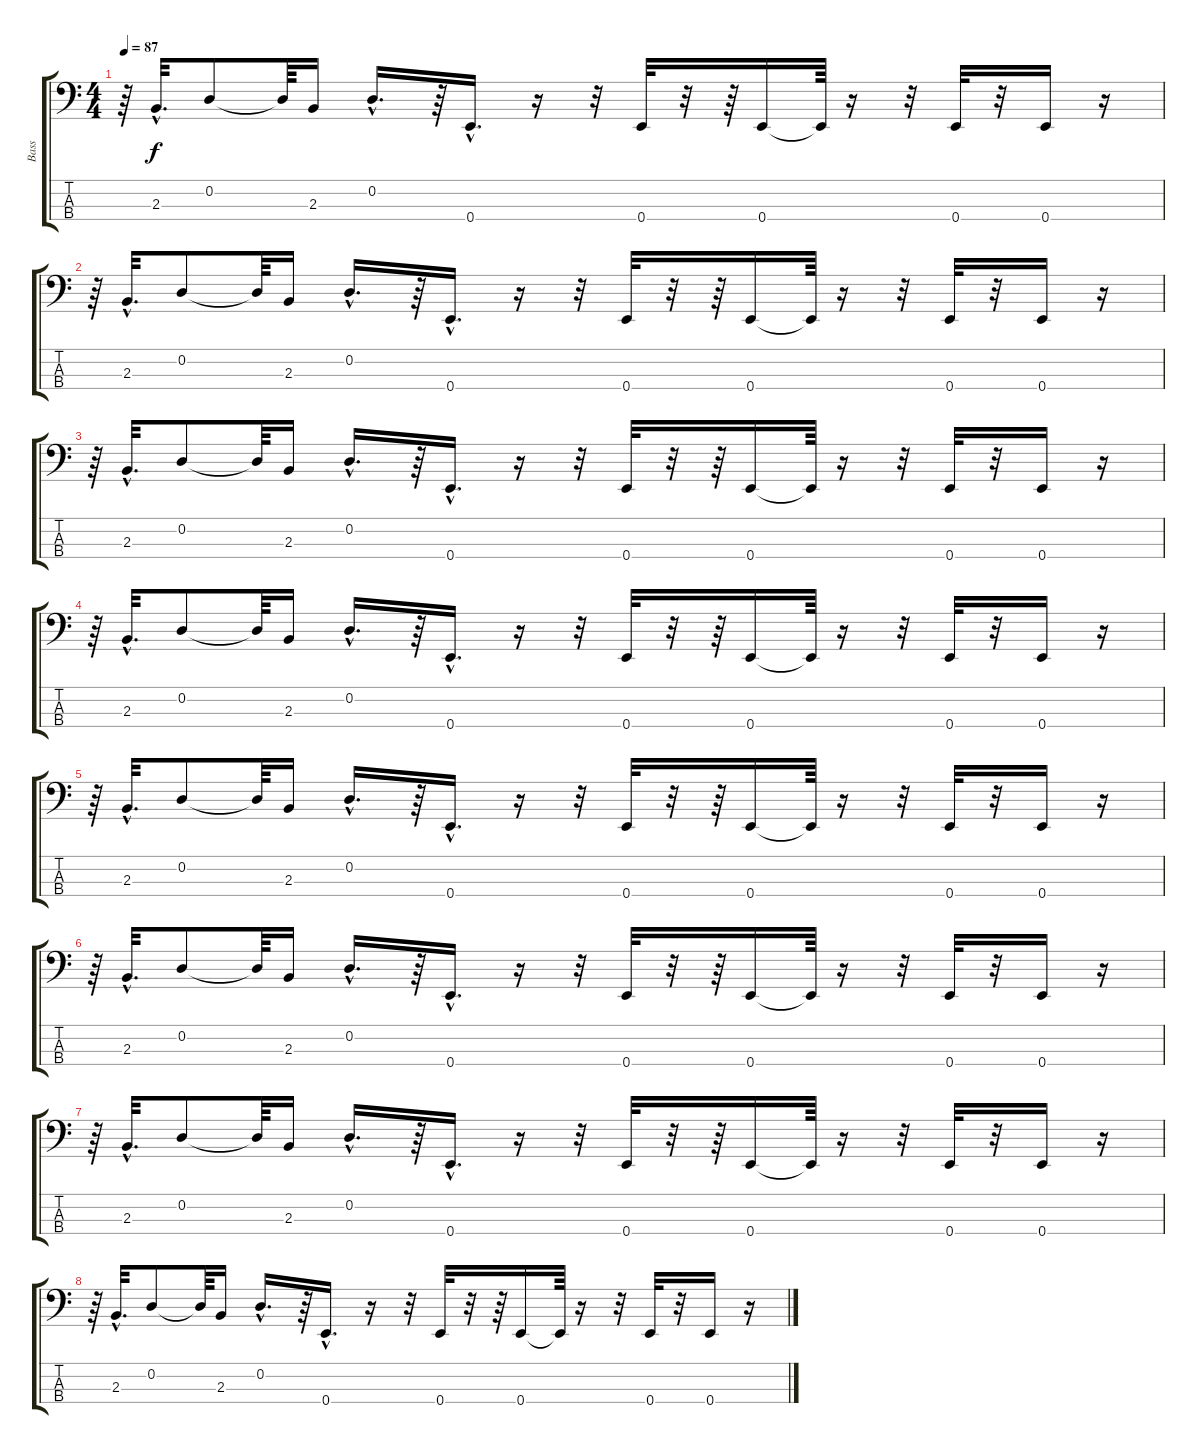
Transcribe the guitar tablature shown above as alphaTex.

\track ("Bass" "Bass") {instrument electricbassfinger}
\staff {score tabs}
\tuning (G2 D2 A1 E1) {hide}
\ts (4 4)
\tempo 87
\clef f4
\ks c
r.64{dy f} 2.3{hac}.32{d} 0.2.8 0.2{t}.64 2.3.16 0.2{hac}.16{d} r.64 0.4{hac}.16{d} r.16 r.32 0.4.32 r.32 r.64 0.4.16 0.4{t}.64 r.16 r.32 0.4.32 r.32 0.4.16 r.16 |
r.64 2.3{hac}.32{d} 0.2.8 0.2{t}.64 2.3.16 0.2{hac}.16{d} r.64 0.4{hac}.16{d} r.16 r.32 0.4.32 r.32 r.64 0.4.16 0.4{t}.64 r.16 r.32 0.4.32 r.32 0.4.16 r.16 |
r.64 2.3{hac}.32{d} 0.2.8 0.2{t}.64 2.3.16 0.2{hac}.16{d} r.64 0.4{hac}.16{d} r.16 r.32 0.4.32 r.32 r.64 0.4.16 0.4{t}.64 r.16 r.32 0.4.32 r.32 0.4.16 r.16 |
r.64 2.3{hac}.32{d} 0.2.8 0.2{t}.64 2.3.16 0.2{hac}.16{d} r.64 0.4{hac}.16{d} r.16 r.32 0.4.32 r.32 r.64 0.4.16 0.4{t}.64 r.16 r.32 0.4.32 r.32 0.4.16 r.16 |
r.64 2.3{hac}.32{d} 0.2.8 0.2{t}.64 2.3.16 0.2{hac}.16{d} r.64 0.4{hac}.16{d} r.16 r.32 0.4.32 r.32 r.64 0.4.16 0.4{t}.64 r.16 r.32 0.4.32 r.32 0.4.16 r.16 |
r.64 2.3{hac}.32{d} 0.2.8 0.2{t}.64 2.3.16 0.2{hac}.16{d} r.64 0.4{hac}.16{d} r.16 r.32 0.4.32 r.32 r.64 0.4.16 0.4{t}.64 r.16 r.32 0.4.32 r.32 0.4.16 r.16 |
r.64 2.3{hac}.32{d} 0.2.8 0.2{t}.64 2.3.16 0.2{hac}.16{d} r.64 0.4{hac}.16{d} r.16 r.32 0.4.32 r.32 r.64 0.4.16 0.4{t}.64 r.16 r.32 0.4.32 r.32 0.4.16 r.16 |
r.64 2.3{hac}.32{d} 0.2.8 0.2{t}.64 2.3.16 0.2{hac}.16{d} r.64 0.4{hac}.16{d} r.16 r.32 0.4.32 r.32 r.64 0.4.16 0.4{t}.64 r.16 r.32 0.4.32 r.32 0.4.16 r.16
